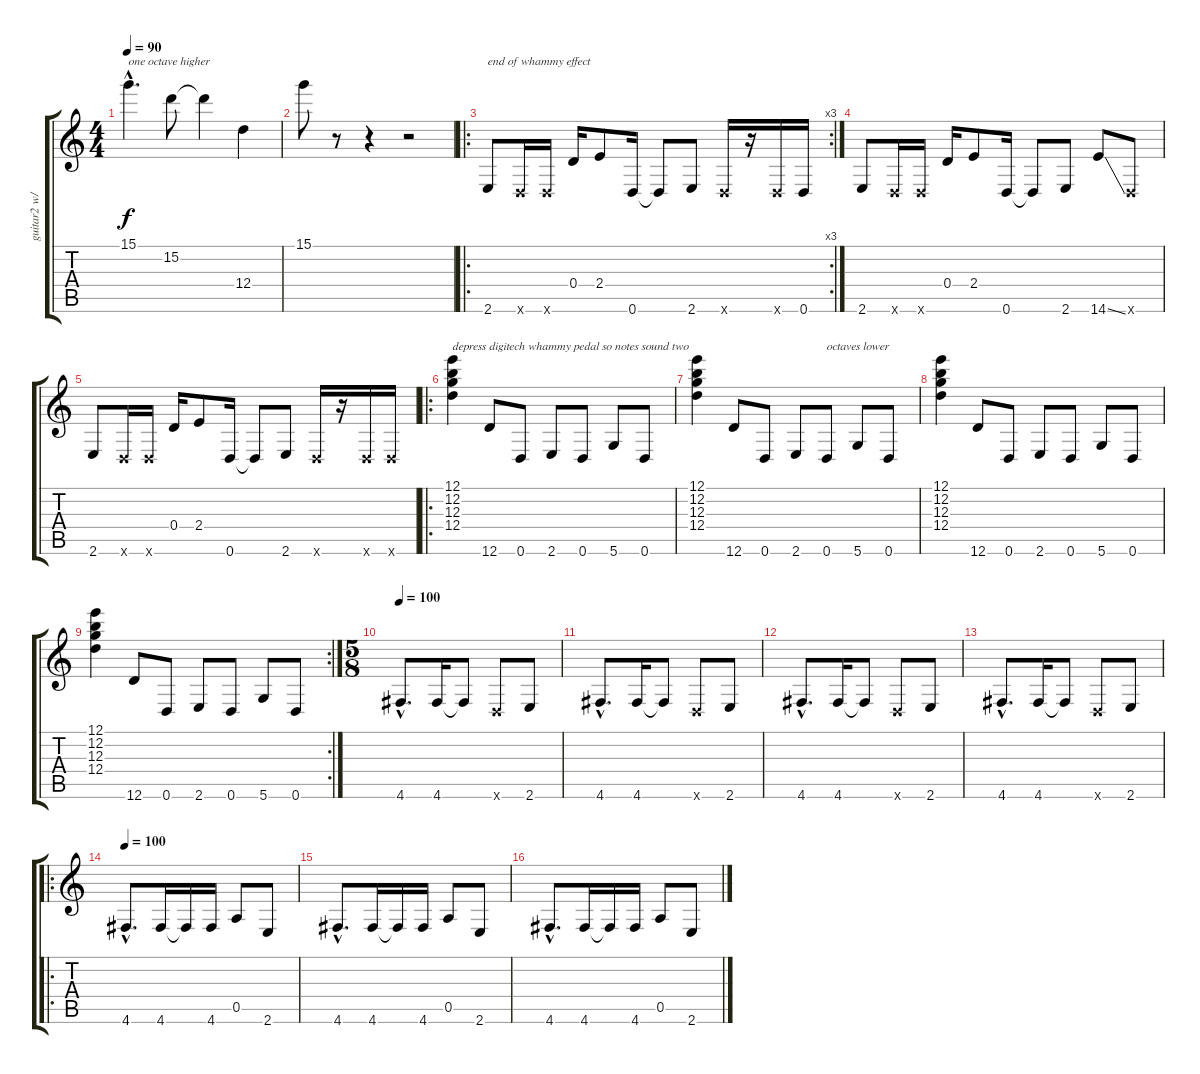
\track ("guitar2 w/digitech whammy effect" "guitar2 w/") {instrument guitarharmonics}
\staff {score tabs}
\tuning (E4 B3 G3 D3 A2 D2) {hide}
\ts (4 4)
\tempo 90
\clef g2
\ks c
15.1{hac}.4{d txt "one octave higher" dy f} 15.2.8 15.2{t}.4 12.4.4 |
15.1.8 r.8 r.4 r.2 |
\ro
\rc 3
2.6.8{txt "end of whammy effect" instrument distortionguitar} 0.6{x}.16 0.6{x}.16 0.4.16 2.4.8 0.6.16 0.6{t}.8 2.6.8 0.6{x}.16 r.16 0.6{x}.16 0.6.16 |
2.6.8 0.6{x}.16 0.6{x}.16 0.4.16 2.4.8 0.6.16 0.6{t}.8 2.6.8 14.6{ss}.8 0.6{x}.8 |
2.6.8 0.6{x}.16 0.6{x}.16 0.4.16 2.4.8 0.6.16 0.6{t}.8 2.6.8 0.6{x}.16 r.16 0.6{x}.16 0.6{x}.16 |
\ro
(12.1 12.2 12.3 12.4).4{txt "depress digitech whammy pedal so notes sound two" volume 9 instrument guitarharmonics} 12.6.8 0.6.8 2.6.8 0.6.8 5.6.8 0.6.8 |
(12.1 12.2 12.3 12.4).4 12.6.8 0.6.8 2.6.8 0.6.8{txt "octaves lower"} 5.6.8 0.6.8 |
(12.1 12.2 12.3 12.4).4 12.6.8 0.6.8 2.6.8 0.6.8 5.6.8 0.6.8 |
\rc 2
(12.1 12.2 12.3 12.4).4 12.6.8 0.6.8 2.6.8 0.6.8 5.6.8 0.6.8 |
\ts (5 8)
\tempo 100
4.6{hac}.8{d volume 13 instrument distortionguitar} 4.6.16 4.6{t}.8 0.6{x}.8 2.6.8 |
4.6{hac}.8{d} 4.6.16 4.6{t}.8 0.6{x}.8 2.6.8 |
4.6{hac}.8{d} 4.6.16 4.6{t}.8 0.6{x}.8 2.6.8 |
4.6{hac}.8{d} 4.6.16 4.6{t}.8 0.6{x}.8 2.6.8 |
\ro
\tempo 100
4.6{hac}.8{d} 4.6.16 4.6{t}.16 4.6.16 0.5.8 2.6.8 |
4.6{hac}.8{d} 4.6.16 4.6{t}.16 4.6.16 0.5.8 2.6.8 |
4.6{hac}.8{d} 4.6.16 4.6{t}.16 4.6.16 0.5.8 2.6.8
